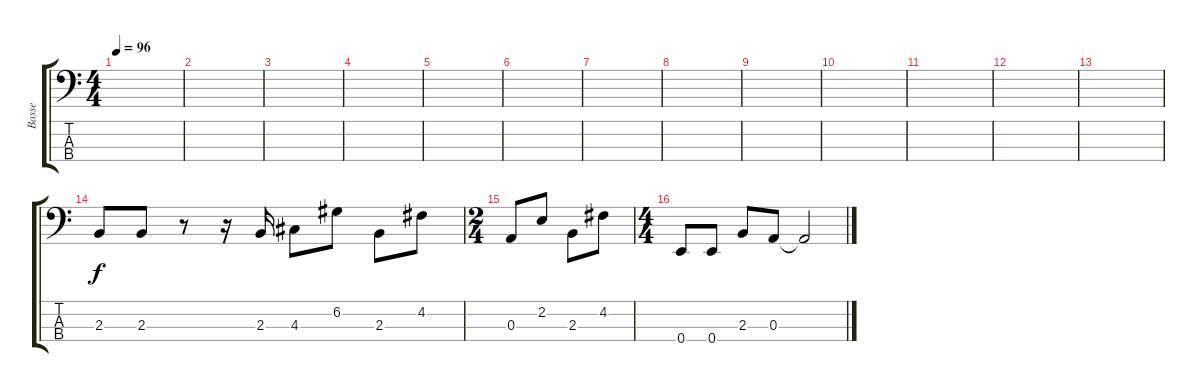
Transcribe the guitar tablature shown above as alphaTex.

\track ("Basse" "Basse") {instrument electricbasspick}
\staff {score tabs}
\tuning (G2 D2 A1 E1) {hide}
\ts (4 4)
\tempo 96
\clef f4
\ks c
|
|
|
|
|
|
|
|
|
|
|
|
|
2.3.8 2.3.8 r.8 r.16 2.3.16 4.3.8 6.2.8 2.3.8 4.2.8 |
\ts (2 4)
0.3.8 2.2.8 2.3.8 4.2.8 |
\ts (4 4)
0.4.8 0.4.8 2.3.8 0.3.8 0.3{t}.2
